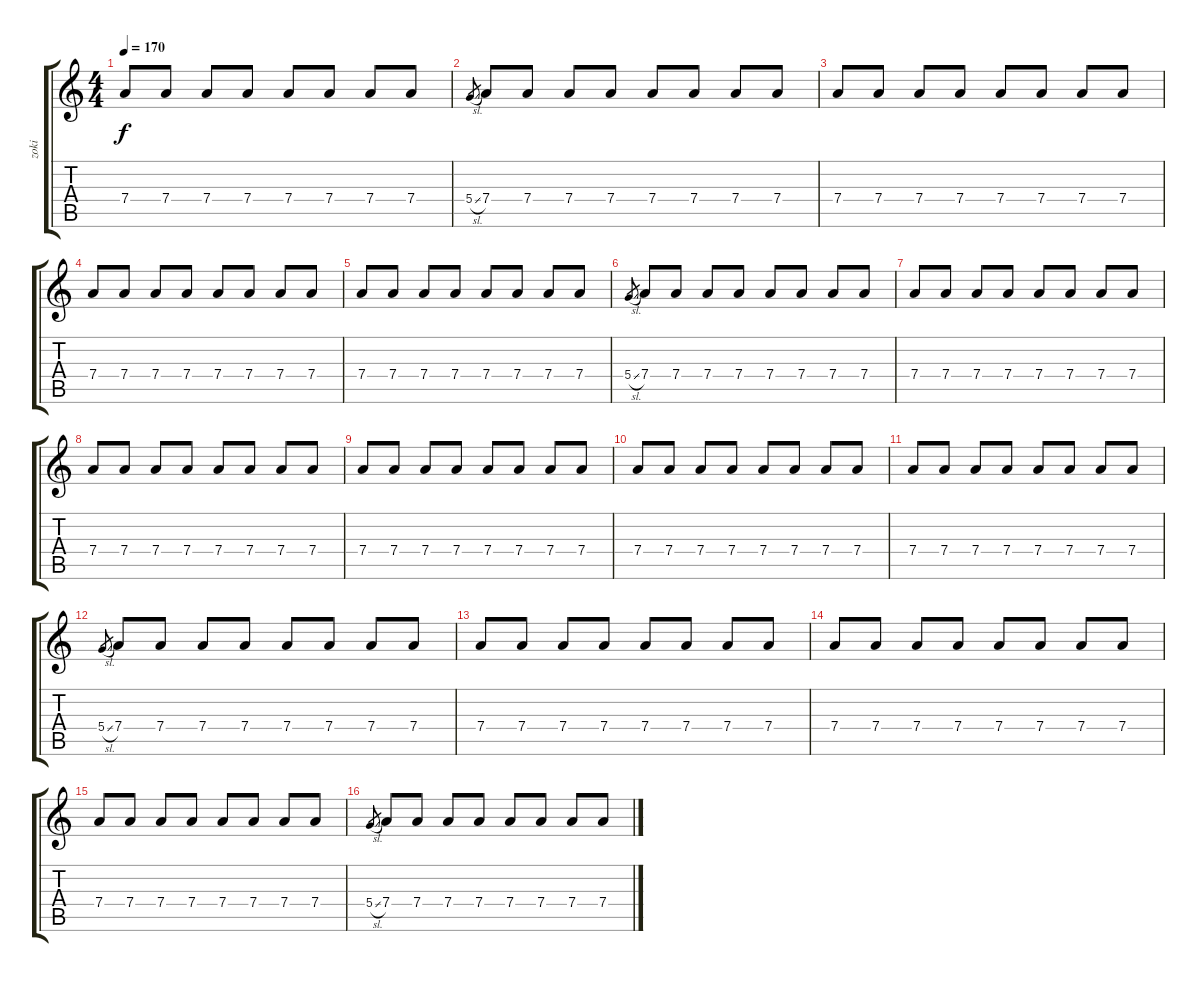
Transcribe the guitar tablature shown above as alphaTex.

\track ("zoki" "zoki") {instrument overdrivenguitar}
\staff {score tabs}
\tuning (E4 B3 G3 D3 A2 E2) {hide}
\ts (4 4)
\tempo 170
\clef g2
\ks c
7.4.8{dy f} 7.4.8 7.4.8 7.4.8 7.4.8 7.4.8 7.4.8 7.4.8 |
5.4{sl}.8{gr} 7.4.8 7.4.8 7.4.8 7.4.8 7.4.8 7.4.8 7.4.8 7.4.8 |
7.4.8 7.4.8 7.4.8 7.4.8 7.4.8 7.4.8 7.4.8 7.4.8 |
7.4.8 7.4.8 7.4.8 7.4.8 7.4.8 7.4.8 7.4.8 7.4.8 |
7.4.8 7.4.8 7.4.8 7.4.8 7.4.8 7.4.8 7.4.8 7.4.8 |
5.4{sl}.8{gr} 7.4.8 7.4.8 7.4.8 7.4.8 7.4.8 7.4.8 7.4.8 7.4.8 |
7.4.8 7.4.8 7.4.8 7.4.8 7.4.8 7.4.8 7.4.8 7.4.8 |
7.4.8 7.4.8 7.4.8 7.4.8 7.4.8 7.4.8 7.4.8 7.4.8 |
7.4.8 7.4.8 7.4.8 7.4.8 7.4.8 7.4.8 7.4.8 7.4.8 |
7.4.8 7.4.8 7.4.8 7.4.8 7.4.8 7.4.8 7.4.8 7.4.8 |
7.4.8 7.4.8 7.4.8 7.4.8 7.4.8 7.4.8 7.4.8 7.4.8 |
5.4{sl}.8{gr} 7.4.8 7.4.8 7.4.8 7.4.8 7.4.8 7.4.8 7.4.8 7.4.8 |
7.4.8 7.4.8 7.4.8 7.4.8 7.4.8 7.4.8 7.4.8 7.4.8 |
7.4.8 7.4.8 7.4.8 7.4.8 7.4.8 7.4.8 7.4.8 7.4.8 |
7.4.8 7.4.8 7.4.8 7.4.8 7.4.8 7.4.8 7.4.8 7.4.8 |
5.4{sl}.8{gr} 7.4.8 7.4.8 7.4.8 7.4.8 7.4.8 7.4.8 7.4.8 7.4.8
